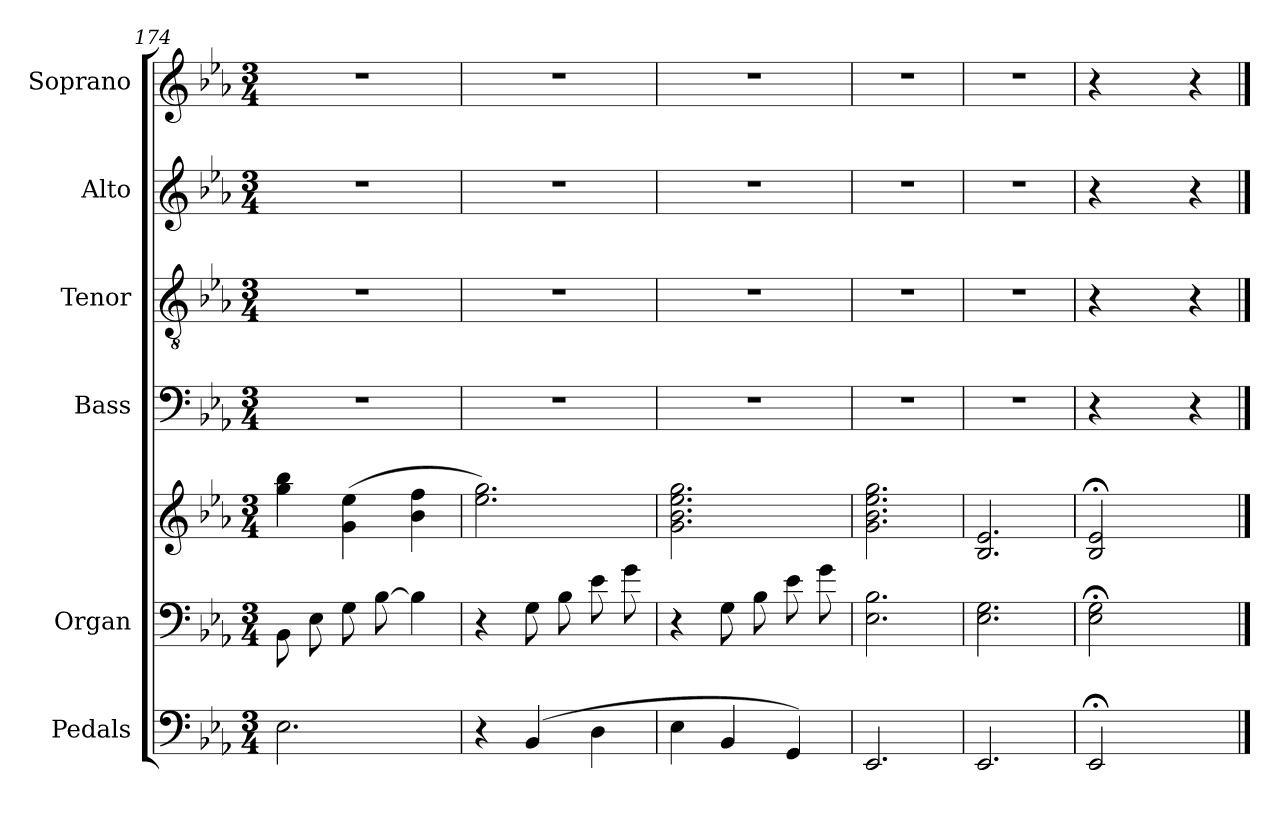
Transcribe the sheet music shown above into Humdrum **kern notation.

**kern	**kern	**kern	**kern	**kern	**kern	**kern
*part6	*part5	*part5	*part4	*part3	*part2	*part1
*staff7	*staff6	*staff5	*staff4	*staff3	*staff2	*staff1
*I"Pedals	*I"Organ	*	*I"Bass	*I"Tenor	*I"Alto	*I"Soprano
*I'Ped.	*I'Org.	*	*I'B.	*I'T.	*I'A.	*I'S.
!!LO:LB:g=z
*clefF4	*clefF4	*clefG2	*clefF4	*clefGv2	*clefG2	*clefG2
*	*	*	*	*ITrd7c12	*	*
*k[b-e-a-]	*k[b-e-a-]	*k[b-e-a-]	*k[b-e-a-]	*k[b-e-a-]	*k[b-e-a-]	*k[b-e-a-]
*E-:	*E-:	*E-:	*E-:	*E-:	*E-:	*E-:
*M3/4	*M3/4	*M3/4	*M3/4	*M3/4	*M3/4	*M3/4
=174	=174	=174	=174	=174	=174	=174
!	!	!	!LO:N:vis=1	!LO:N:vis=1	!LO:N:vis=1	!LO:N:vis=1
2.E-i\	8BB-i\	4ggi\ 4bb-i	2.r	2.r	2.r	2.r
.	8E-i\	.	.	.	.	.
.	8Gi\	(4gi\ 4ee-i	.	.	.	.
.	[8B-i\	.	.	.	.	.
.	4B-i\]	4b-i\ 4ffi	.	.	.	.
=175	=175	=175	=175	=175	=175	=175
!	!	!	!LO:N:vis=1	!LO:N:vis=1	!LO:N:vis=1	!LO:N:vis=1
4r	4r	2.ee-i\ 2.ggi)	2.r	2.r	2.r	2.r
(4BB-i/	8Gi\	.	.	.	.	.
.	8B-i\	.	.	.	.	.
4Di\	8e-i\	.	.	.	.	.
.	8gi\	.	.	.	.	.
=176	=176	=176	=176	=176	=176	=176
!	!	!	!LO:N:vis=1	!LO:N:vis=1	!LO:N:vis=1	!LO:N:vis=1
4E-i\	4r	2.gi\ 2.b-i 2.ee-i 2.ggi	2.r	2.r	2.r	2.r
4BB-i/	8Gi\	.	.	.	.	.
.	8B-i\	.	.	.	.	.
4GGi/)	8e-i\	.	.	.	.	.
.	8gi\	.	.	.	.	.
=177	=177	=177	=177	=177	=177	=177
!	!	!	!LO:N:vis=1	!LO:N:vis=1	!LO:N:vis=1	!LO:N:vis=1
2.EE-i/	2.E-i\ 2.B-i	2.gi\ 2.b-i 2.ee-i 2.ggi	2.r	2.r	2.r	2.r
=178	=178	=178	=178	=178	=178	=178
!	!	!	!LO:N:vis=1	!LO:N:vis=1	!LO:N:vis=1	!LO:N:vis=1
2.EE-i/	2.E-i\ 2.Gi	2.B-i/ 2.e-i	2.r	2.r	2.r	2.r
=179	=179	=179	=179	=179	=179	=179
2EE-;i/	2E-i\; 2Gi;	2B-i/; 2e-i;	4r	4r	4r	4r
.	.	.	4r;yy	4r;yy	4r;yy	4r;yy
4ryy	4ryy	4ryy	4r	4r	4r	4r
==	==	==	==	==	==	==
*-	*-	*-	*-	*-	*-	*-
